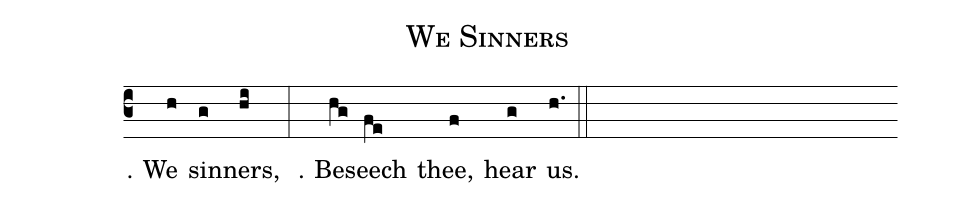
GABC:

name:We Sinners;
%%
(c3)℣. We(h) sin(g)ners,(hi) (:) ℟. Be(hg)seech(fe) thee,(f) hear(g) us.(h.) (::)
